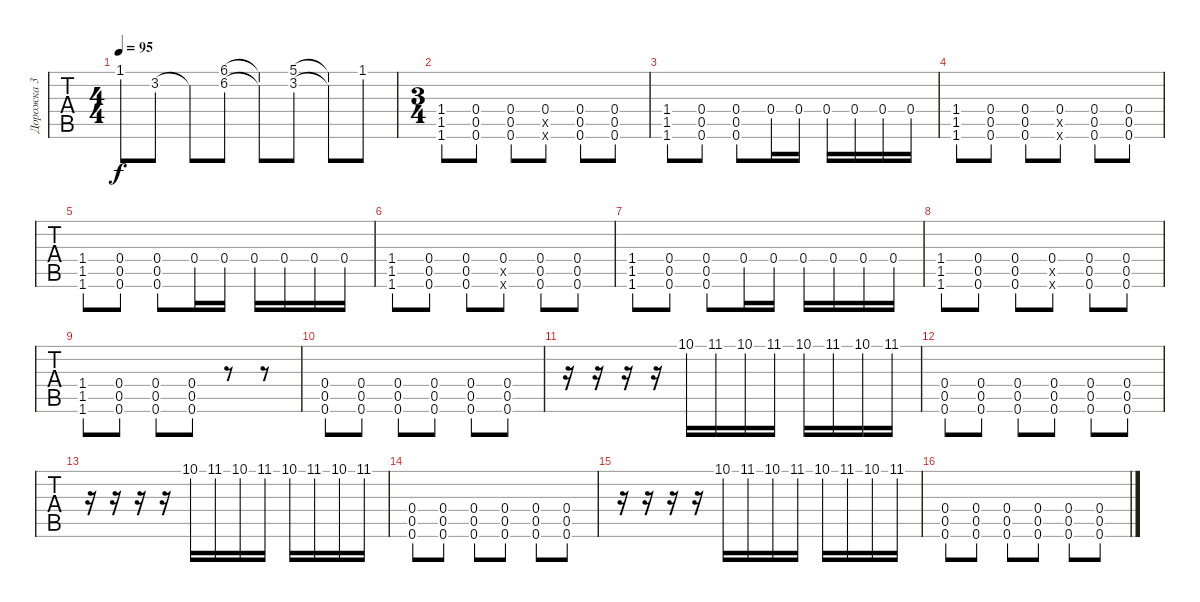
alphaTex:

\track ("Дорожка 3" "Дорожка 3") {instrument overdrivenguitar}
\staff {tabs}
\tuning (D4 A3 F3 C3 G2 C2) {hide}
\ts (4 4)
\tempo 95
\clef g2
\ks c
1.1.8{dy f} 3.2.8 3.2{t}.8 (6.1 6.2).8 (6.1{t} 6.2{t}).8 (5.1 3.2).8 (5.1{t} 3.2{t}).8 1.1.8 |
\ts (3 4)
(1.4 1.5 1.6).8{instrument overdrivenguitar} (0.4 0.5 0.6).8 (0.4 0.5 0.6).8 (0.4 0.5{x} 0.6{x}).8 (0.4 0.5 0.6).8 (0.4 0.5 0.6).8 |
(1.4 1.5 1.6).8 (0.4 0.5 0.6).8 (0.4 0.5 0.6).8 0.4.16 0.4.16 0.4.16 0.4.16 0.4.16 0.4.16 |
(1.4 1.5 1.6).8 (0.4 0.5 0.6).8 (0.4 0.5 0.6).8 (0.4 0.5{x} 0.6{x}).8 (0.4 0.5 0.6).8 (0.4 0.5 0.6).8 |
(1.4 1.5 1.6).8 (0.4 0.5 0.6).8 (0.4 0.5 0.6).8 0.4.16 0.4.16 0.4.16 0.4.16 0.4.16 0.4.16 |
(1.4 1.5 1.6).8 (0.4 0.5 0.6).8 (0.4 0.5 0.6).8 (0.4 0.5{x} 0.6{x}).8 (0.4 0.5 0.6).8 (0.4 0.5 0.6).8 |
(1.4 1.5 1.6).8 (0.4 0.5 0.6).8 (0.4 0.5 0.6).8 0.4.16 0.4.16 0.4.16 0.4.16 0.4.16 0.4.16 |
(1.4 1.5 1.6).8 (0.4 0.5 0.6).8 (0.4 0.5 0.6).8 (0.4 0.5{x} 0.6{x}).8 (0.4 0.5 0.6).8 (0.4 0.5 0.6).8 |
(1.4 1.5 1.6).8 (0.4 0.5 0.6).8 (0.4 0.5 0.6).8 (0.4 0.5 0.6).8 r.8 r.8 |
(0.4 0.5 0.6).8{instrument overdrivenguitar} (0.4 0.5 0.6).8 (0.4 0.5 0.6).8 (0.4 0.5 0.6).8 (0.4 0.5 0.6).8 (0.4 0.5 0.6).8 |
r.16 r.16 r.16 r.16 10.1.16 11.1.16 10.1.16 11.1.16 10.1.16 11.1.16 10.1.16 11.1.16 |
(0.4 0.5 0.6).8 (0.4 0.5 0.6).8 (0.4 0.5 0.6).8 (0.4 0.5 0.6).8 (0.4 0.5 0.6).8 (0.4 0.5 0.6).8 |
r.16 r.16 r.16 r.16 10.1.16 11.1.16 10.1.16 11.1.16 10.1.16 11.1.16 10.1.16 11.1.16 |
(0.4 0.5 0.6).8 (0.4 0.5 0.6).8 (0.4 0.5 0.6).8 (0.4 0.5 0.6).8 (0.4 0.5 0.6).8 (0.4 0.5 0.6).8 |
r.16 r.16 r.16 r.16 10.1.16 11.1.16 10.1.16 11.1.16 10.1.16 11.1.16 10.1.16 11.1.16 |
(0.4 0.5 0.6).8 (0.4 0.5 0.6).8 (0.4 0.5 0.6).8 (0.4 0.5 0.6).8 (0.4 0.5 0.6).8 (0.4 0.5 0.6).8
